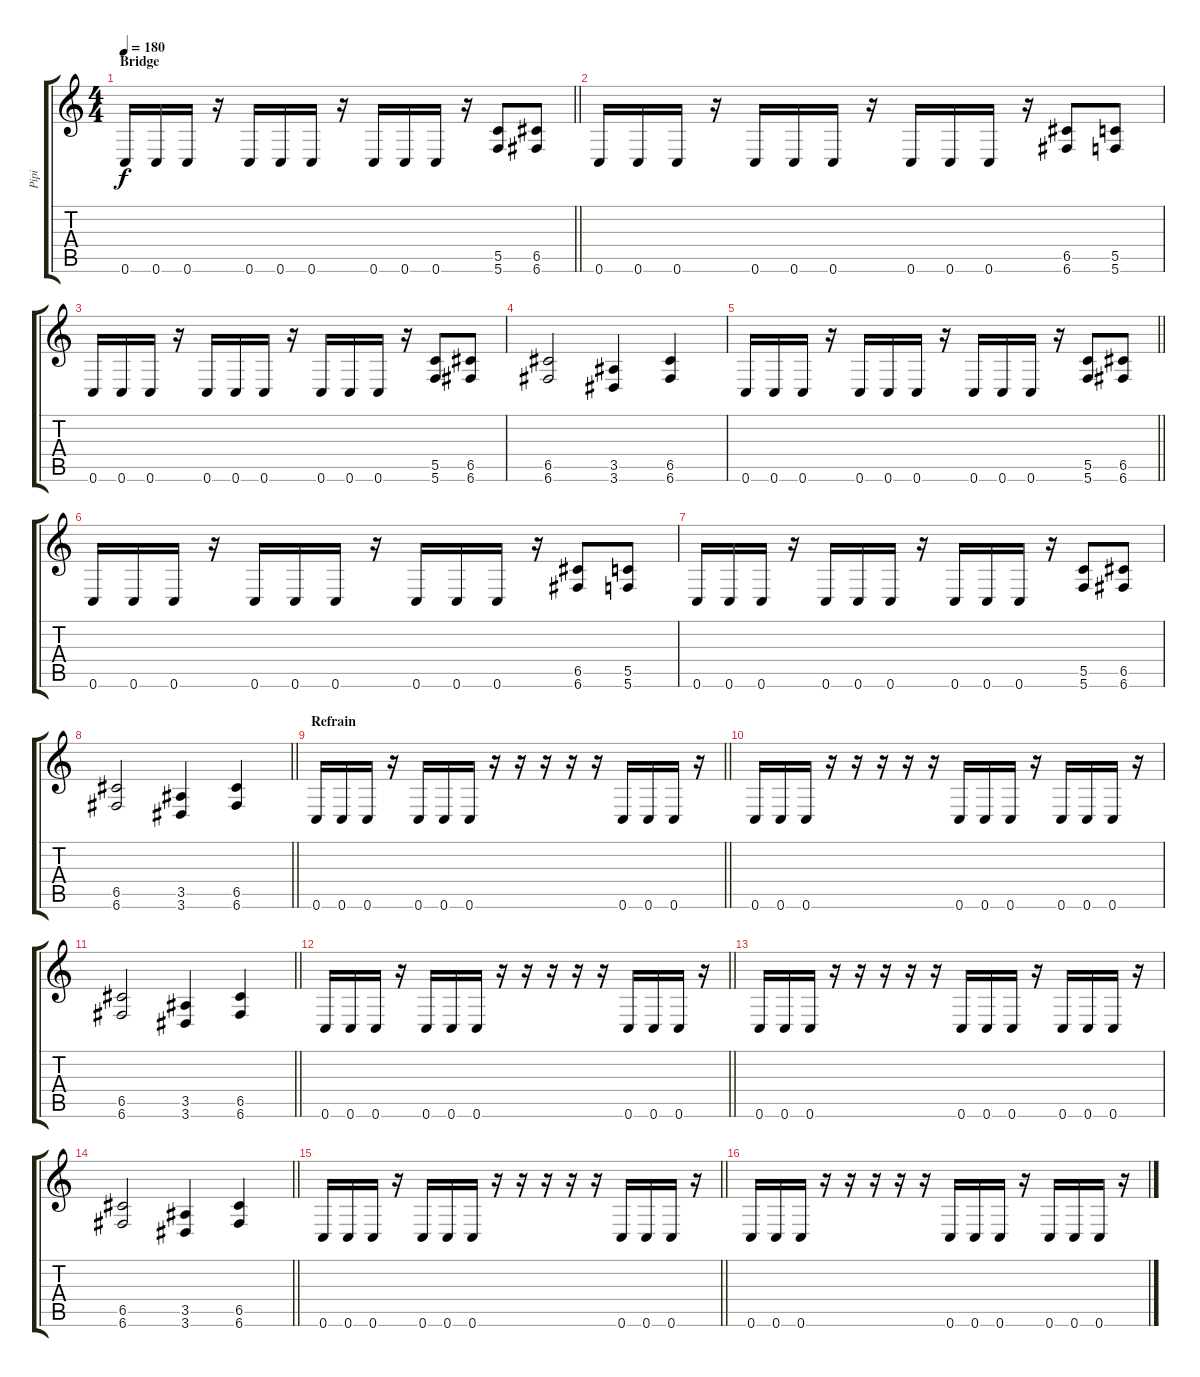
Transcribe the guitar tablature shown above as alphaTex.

\track ("Pipi" "Pipi") {instrument distortionguitar}
\staff {score tabs}
\tuning (D4 A3 F3 C3 G2 C2) {hide}
\ts (4 4)
\section ("" "Bridge")
\tempo 180
\clef g2
\barLineRight lightlight
\ks c
0.6.16{dy f} 0.6.16 0.6.16 r.16 0.6.16 0.6.16 0.6.16 r.16 0.6.16 0.6.16 0.6.16 r.16 (5.5 5.6).8 (6.5 6.6).8 |
0.6.16 0.6.16 0.6.16 r.16 0.6.16 0.6.16 0.6.16 r.16 0.6.16 0.6.16 0.6.16 r.16 (6.5 6.6).8 (5.5 5.6).8 |
0.6.16 0.6.16 0.6.16 r.16 0.6.16 0.6.16 0.6.16 r.16 0.6.16 0.6.16 0.6.16 r.16 (5.5 5.6).8 (6.5 6.6).8 |
(6.5 6.6).2 (3.5 3.6).4 (6.5 6.6).4 |
\barLineRight lightlight
0.6.16 0.6.16 0.6.16 r.16 0.6.16 0.6.16 0.6.16 r.16 0.6.16 0.6.16 0.6.16 r.16 (5.5 5.6).8 (6.5 6.6).8 |
0.6.16 0.6.16 0.6.16 r.16 0.6.16 0.6.16 0.6.16 r.16 0.6.16 0.6.16 0.6.16 r.16 (6.5 6.6).8 (5.5 5.6).8 |
0.6.16 0.6.16 0.6.16 r.16 0.6.16 0.6.16 0.6.16 r.16 0.6.16 0.6.16 0.6.16 r.16 (5.5 5.6).8 (6.5 6.6).8 |
\barLineRight lightlight
(6.5 6.6).2 (3.5 3.6).4 (6.5 6.6).4 |
\section ("" "Refrain")
\barLineRight lightlight
0.6.16 0.6.16 0.6.16 r.16 0.6.16 0.6.16 0.6.16 r.16 r.16 r.16 r.16 r.16 0.6.16 0.6.16 0.6.16 r.16 |
0.6.16 0.6.16 0.6.16 r.16 r.16 r.16 r.16 r.16 0.6.16 0.6.16 0.6.16 r.16 0.6.16 0.6.16 0.6.16 r.16 |
\barLineRight lightlight
(6.5 6.6).2 (3.5 3.6).4 (6.5 6.6).4 |
\barLineRight lightlight
0.6.16 0.6.16 0.6.16 r.16 0.6.16 0.6.16 0.6.16 r.16 r.16 r.16 r.16 r.16 0.6.16 0.6.16 0.6.16 r.16 |
0.6.16 0.6.16 0.6.16 r.16 r.16 r.16 r.16 r.16 0.6.16 0.6.16 0.6.16 r.16 0.6.16 0.6.16 0.6.16 r.16 |
\barLineRight lightlight
(6.5 6.6).2 (3.5 3.6).4 (6.5 6.6).4 |
\barLineRight lightlight
0.6.16 0.6.16 0.6.16 r.16 0.6.16 0.6.16 0.6.16 r.16 r.16 r.16 r.16 r.16 0.6.16 0.6.16 0.6.16 r.16 |
0.6.16 0.6.16 0.6.16 r.16 r.16 r.16 r.16 r.16 0.6.16 0.6.16 0.6.16 r.16 0.6.16 0.6.16 0.6.16 r.16
